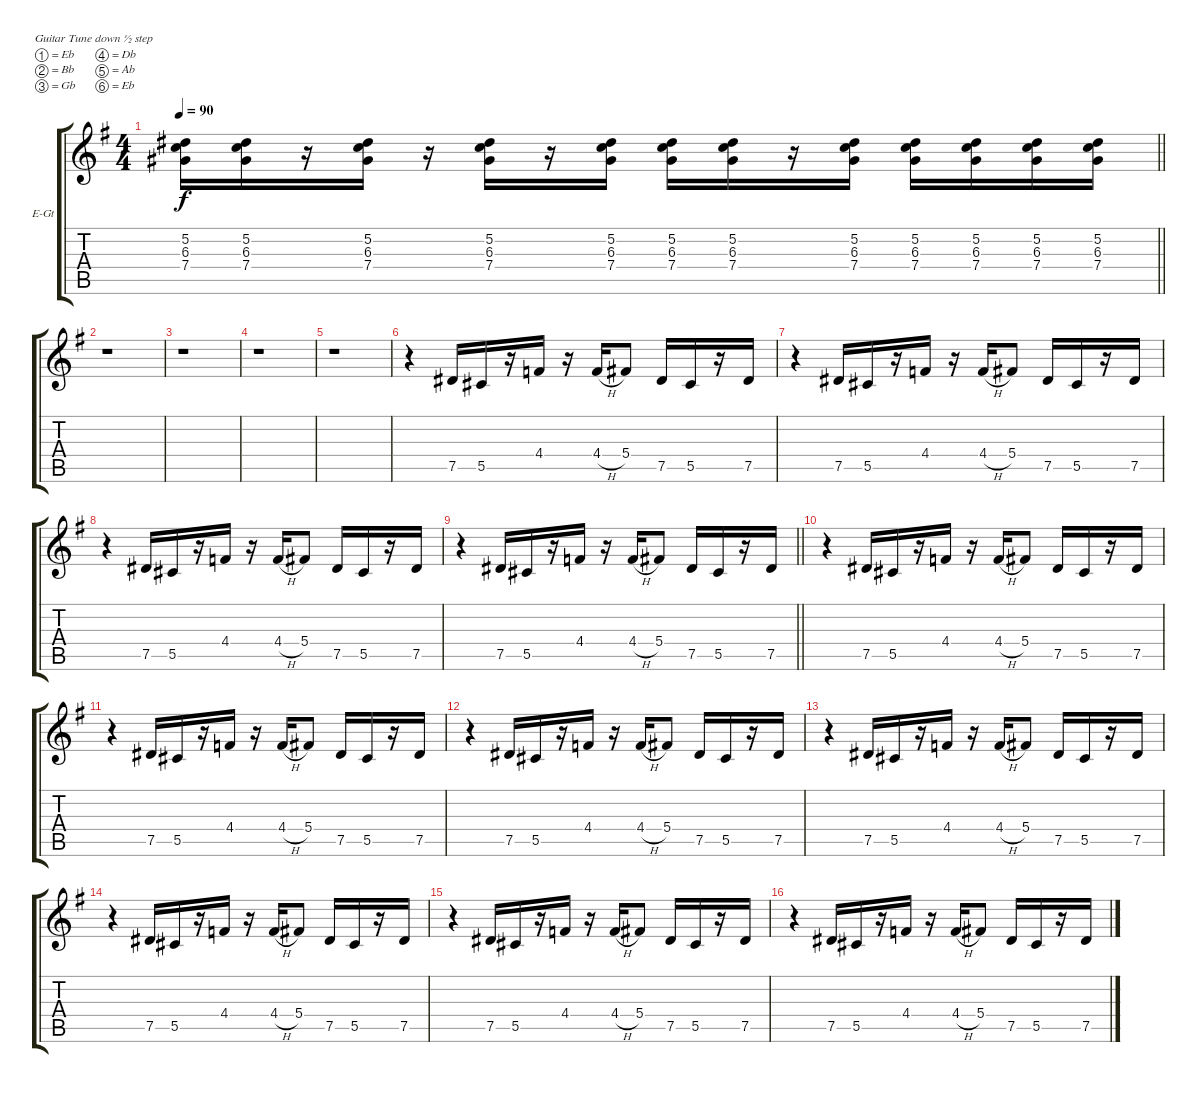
\bracketExtendMode groupsimilarinstruments
\firstSystemTrackNameOrientation horizontal
\otherSystemsTrackNameOrientation horizontal
\track ("d1" "E-Gt") {instrument distortionguitar}
\staff {score tabs}
\tuning (Eb4 Bb3 Gb3 Db3 Ab2 Eb2)
\ts (4 4)
\tempo 90
\clef g2
\barLineRight lightlight
\ks g
(5.2 6.3 7.4).16{dy f} (5.2 6.3 7.4).16 r.16 (5.2 6.3 7.4).16 r.16 (5.2 6.3 7.4).16 r.16 (5.2 6.3 7.4).16 (5.2 6.3 7.4).16 (5.2 6.3 7.4).16 r.16 (5.2 6.3 7.4).16 (5.2 6.3 7.4).16 (5.2 6.3 7.4).16 (5.2 6.3 7.4).16 (5.2 6.3 7.4).16 |
\section ("" " ")
r.1 |
r.1 |
r.1 |
r.1 |
r.4 7.5.16 5.5.16 r.16 4.4.16 r.16 4.4{h}.16 5.4.8 7.5.16 5.5.16 r.16 7.5.16 |
r.4 7.5.16 5.5.16 r.16 4.4.16 r.16 4.4{h}.16 5.4.8 7.5.16 5.5.16 r.16 7.5.16 |
r.4 7.5.16 5.5.16 r.16 4.4.16 r.16 4.4{h}.16 5.4.8 7.5.16 5.5.16 r.16 7.5.16 |
\barLineRight lightlight
r.4 7.5.16 5.5.16 r.16 4.4.16 r.16 4.4{h}.16 5.4.8 7.5.16 5.5.16 r.16 7.5.16 |
\section ("" " ")
r.4 7.5.16 5.5.16 r.16 4.4.16 r.16 4.4{h}.16 5.4.8 7.5.16 5.5.16 r.16 7.5.16 |
r.4 7.5.16 5.5.16 r.16 4.4.16 r.16 4.4{h}.16 5.4.8 7.5.16 5.5.16 r.16 7.5.16 |
r.4 7.5.16 5.5.16 r.16 4.4.16 r.16 4.4{h}.16 5.4.8 7.5.16 5.5.16 r.16 7.5.16 |
r.4 7.5.16 5.5.16 r.16 4.4.16 r.16 4.4{h}.16 5.4.8 7.5.16 5.5.16 r.16 7.5.16 |
r.4 7.5.16 5.5.16 r.16 4.4.16 r.16 4.4{h}.16 5.4.8 7.5.16 5.5.16 r.16 7.5.16 |
r.4 7.5.16 5.5.16 r.16 4.4.16 r.16 4.4{h}.16 5.4.8 7.5.16 5.5.16 r.16 7.5.16 |
r.4 7.5.16 5.5.16 r.16 4.4.16 r.16 4.4{h}.16 5.4.8 7.5.16 5.5.16 r.16 7.5.16
